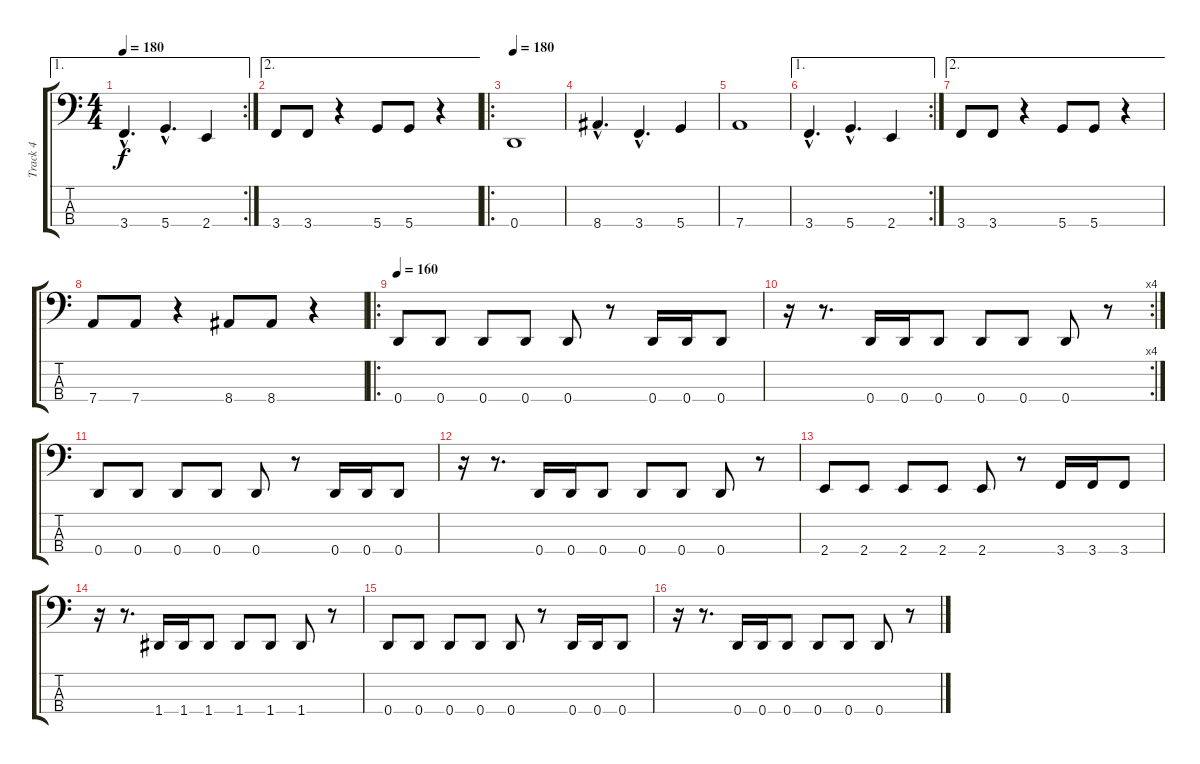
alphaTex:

\track ("Track 4" "Track 4") {instrument electricbassfinger}
\staff {score tabs}
\tuning (G2 D2 A1 D1) {hide}
\ae 1
\rc 2
\ts (4 4)
\tempo 180
\clef f4
\ks c
3.4{hac}.4{d dy f} 5.4{hac}.4{d} 2.4.4 |
\ae 2
3.4.8 3.4.8 r.4 5.4.8 5.4.8 r.4 |
\ro
\tempo 180
0.4.1 |
8.4{hac}.4{d} 3.4{hac}.4{d} 5.4.4 |
7.4.1 |
\ae 1
\rc 2
3.4{hac}.4{d} 5.4{hac}.4{d} 2.4.4 |
\ae 2
3.4.8 3.4.8 r.4 5.4.8 5.4.8 r.4 |
7.4.8 7.4.8 r.4 8.4.8 8.4.8 r.4 |
\ro
\tempo 160
0.4.8 0.4.8 0.4.8 0.4.8 0.4.8 r.8 0.4.16 0.4.16 0.4.8 |
\rc 4
r.16 r.8{d} 0.4.16 0.4.16 0.4.8 0.4.8 0.4.8 0.4.8 r.8 |
0.4.8 0.4.8 0.4.8 0.4.8 0.4.8 r.8 0.4.16 0.4.16 0.4.8 |
r.16 r.8{d} 0.4.16 0.4.16 0.4.8 0.4.8 0.4.8 0.4.8 r.8 |
2.4.8 2.4.8 2.4.8 2.4.8 2.4.8 r.8 3.4.16 3.4.16 3.4.8 |
r.16 r.8{d} 1.4.16 1.4.16 1.4.8 1.4.8 1.4.8 1.4.8 r.8 |
0.4.8 0.4.8 0.4.8 0.4.8 0.4.8 r.8 0.4.16 0.4.16 0.4.8 |
r.16 r.8{d} 0.4.16 0.4.16 0.4.8 0.4.8 0.4.8 0.4.8 r.8
